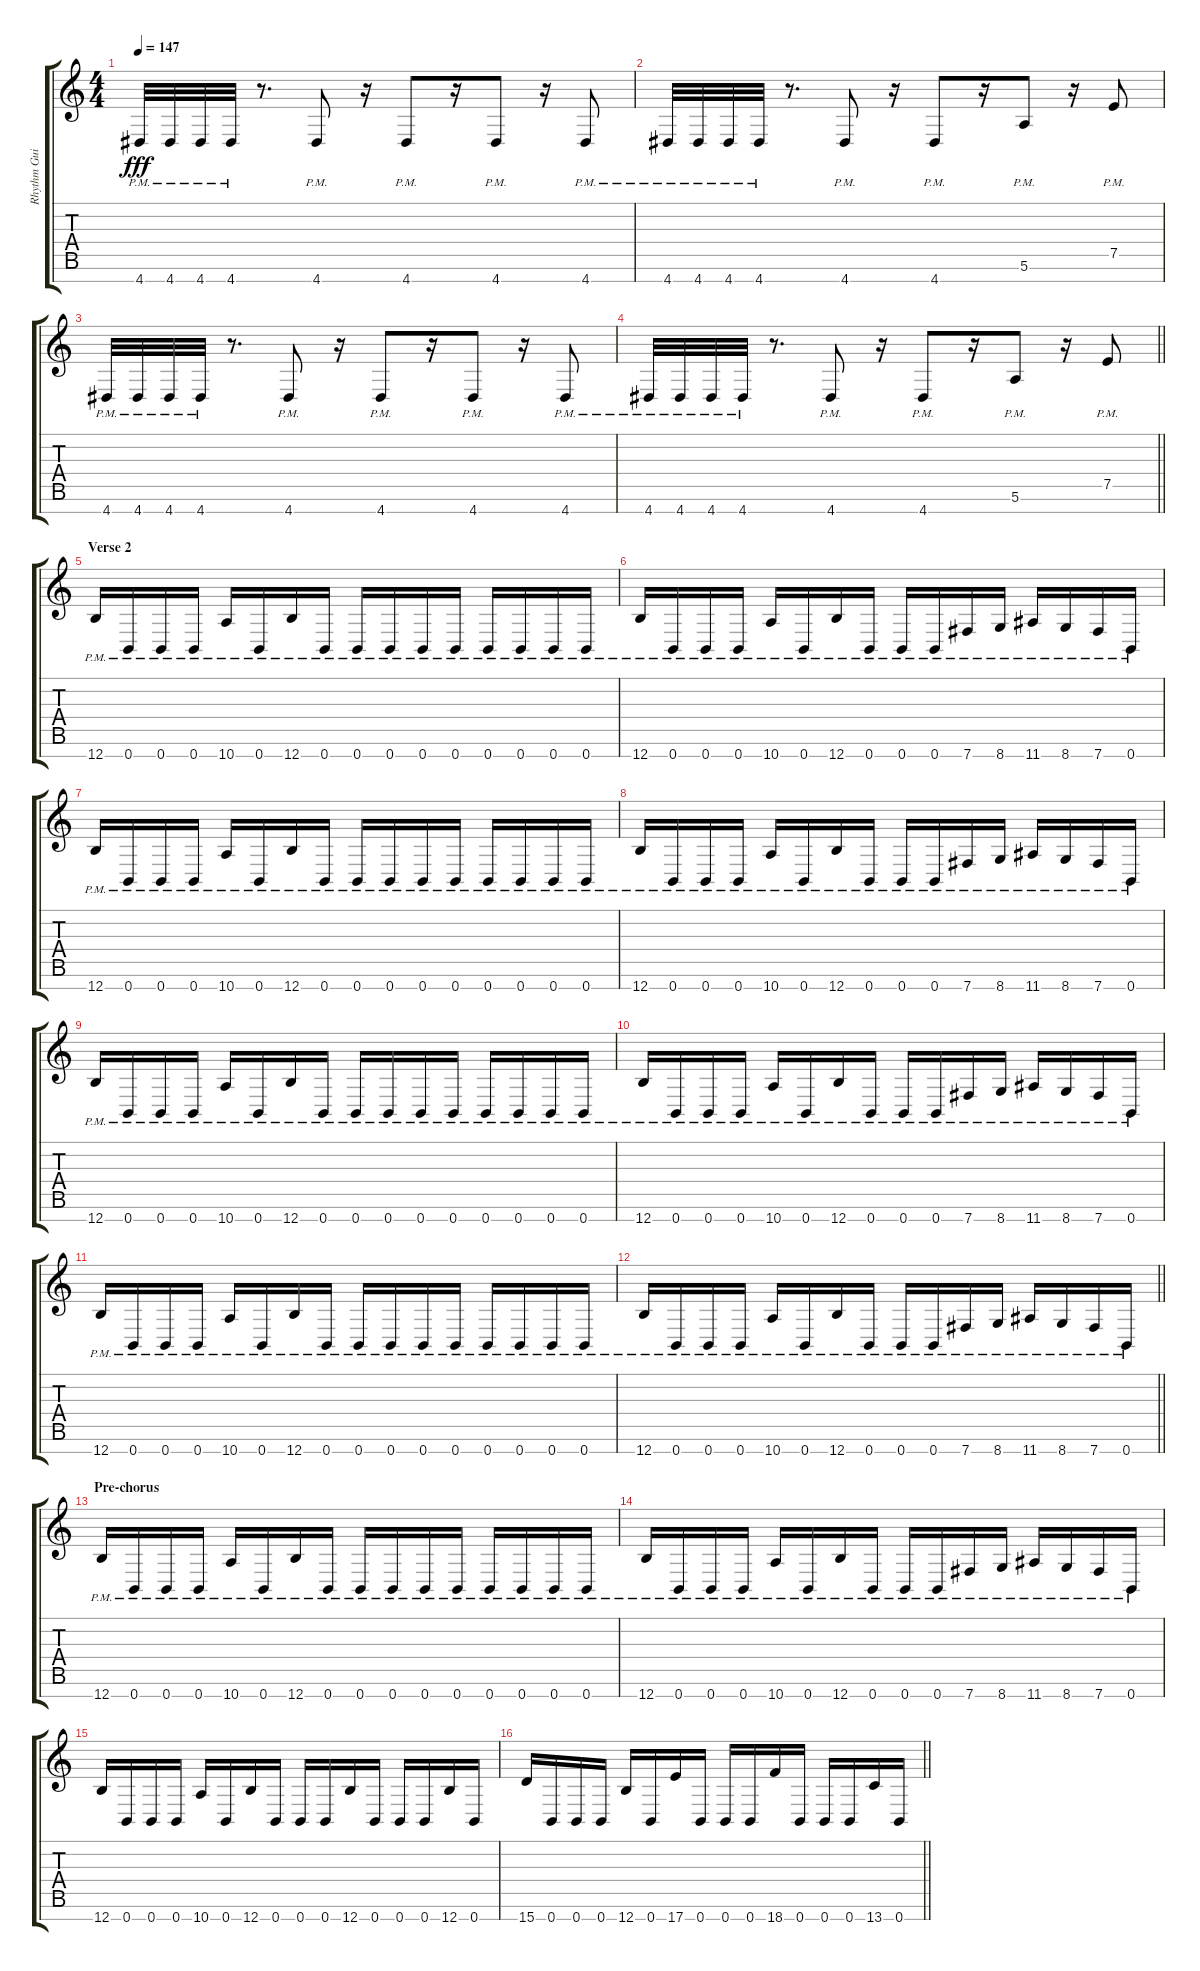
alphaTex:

\track ("Rhythm Guitar 1" "Rhythm Gui") {instrument distortionguitar}
\staff {score tabs}
\tuning (E4 B3 G3 D3 A2 E2 B1) {hide}
\ts (4 4)
\tempo 147
\clef g2
\ks c
4.7{pm}.32{dy fff} 4.7{pm}.32 4.7{pm}.32 4.7{pm}.32 r.8{d} 4.7{pm}.8 r.16 4.7{pm}.8 r.16 4.7{pm}.8 r.16 4.7{pm}.8 |
4.7{pm}.32 4.7{pm}.32 4.7{pm}.32 4.7{pm}.32 r.8{d} 4.7{pm}.8 r.16 4.7{pm}.8 r.16 5.6{pm}.8 r.16 7.5{pm}.8 |
4.7{pm}.32 4.7{pm}.32 4.7{pm}.32 4.7{pm}.32 r.8{d} 4.7{pm}.8 r.16 4.7{pm}.8 r.16 4.7{pm}.8 r.16 4.7{pm}.8 |
\barLineRight lightlight
4.7{pm}.32 4.7{pm}.32 4.7{pm}.32 4.7{pm}.32 r.8{d} 4.7{pm}.8 r.16 4.7{pm}.8 r.16 5.6{pm}.8 r.16 7.5{pm}.8 |
\section ("" "Verse 2")
12.7{pm}.16 0.7{pm}.16 0.7{pm}.16 0.7{pm}.16 10.7{pm}.16 0.7{pm}.16 12.7{pm}.16 0.7{pm}.16 0.7{pm}.16 0.7{pm}.16 0.7{pm}.16 0.7{pm}.16 0.7{pm}.16 0.7{pm}.16 0.7{pm}.16 0.7{pm}.16 |
12.7{pm}.16 0.7{pm}.16 0.7{pm}.16 0.7{pm}.16 10.7{pm}.16 0.7{pm}.16 12.7{pm}.16 0.7{pm}.16 0.7{pm}.16 0.7{pm}.16 7.7{pm}.16 8.7{pm}.16 11.7{pm}.16 8.7{pm}.16 7.7{pm}.16 0.7{pm}.16 |
12.7{pm}.16 0.7{pm}.16 0.7{pm}.16 0.7{pm}.16 10.7{pm}.16 0.7{pm}.16 12.7{pm}.16 0.7{pm}.16 0.7{pm}.16 0.7{pm}.16 0.7{pm}.16 0.7{pm}.16 0.7{pm}.16 0.7{pm}.16 0.7{pm}.16 0.7{pm}.16 |
12.7{pm}.16 0.7{pm}.16 0.7{pm}.16 0.7{pm}.16 10.7{pm}.16 0.7{pm}.16 12.7{pm}.16 0.7{pm}.16 0.7{pm}.16 0.7{pm}.16 7.7{pm}.16 8.7{pm}.16 11.7{pm}.16 8.7{pm}.16 7.7{pm}.16 0.7{pm}.16 |
12.7{pm}.16 0.7{pm}.16 0.7{pm}.16 0.7{pm}.16 10.7{pm}.16 0.7{pm}.16 12.7{pm}.16 0.7{pm}.16 0.7{pm}.16 0.7{pm}.16 0.7{pm}.16 0.7{pm}.16 0.7{pm}.16 0.7{pm}.16 0.7{pm}.16 0.7{pm}.16 |
12.7{pm}.16 0.7{pm}.16 0.7{pm}.16 0.7{pm}.16 10.7{pm}.16 0.7{pm}.16 12.7{pm}.16 0.7{pm}.16 0.7{pm}.16 0.7{pm}.16 7.7{pm}.16 8.7{pm}.16 11.7{pm}.16 8.7{pm}.16 7.7{pm}.16 0.7{pm}.16 |
12.7{pm}.16 0.7{pm}.16 0.7{pm}.16 0.7{pm}.16 10.7{pm}.16 0.7{pm}.16 12.7{pm}.16 0.7{pm}.16 0.7{pm}.16 0.7{pm}.16 0.7{pm}.16 0.7{pm}.16 0.7{pm}.16 0.7{pm}.16 0.7{pm}.16 0.7{pm}.16 |
\barLineRight lightlight
12.7{pm}.16 0.7{pm}.16 0.7{pm}.16 0.7{pm}.16 10.7{pm}.16 0.7{pm}.16 12.7{pm}.16 0.7{pm}.16 0.7{pm}.16 0.7{pm}.16 7.7{pm}.16 8.7{pm}.16 11.7{pm}.16 8.7{pm}.16 7.7{pm}.16 0.7{pm}.16 |
\section ("" "Pre-chorus")
12.7{pm}.16 0.7{pm}.16 0.7{pm}.16 0.7{pm}.16 10.7{pm}.16 0.7{pm}.16 12.7{pm}.16 0.7{pm}.16 0.7{pm}.16 0.7{pm}.16 0.7{pm}.16 0.7{pm}.16 0.7{pm}.16 0.7{pm}.16 0.7{pm}.16 0.7{pm}.16 |
12.7{pm}.16 0.7{pm}.16 0.7{pm}.16 0.7{pm}.16 10.7{pm}.16 0.7{pm}.16 12.7{pm}.16 0.7{pm}.16 0.7{pm}.16 0.7{pm}.16 7.7{pm}.16 8.7{pm}.16 11.7{pm}.16 8.7{pm}.16 7.7{pm}.16 0.7{pm}.16 |
12.7.16 0.7.16 0.7.16 0.7.16 10.7.16 0.7.16 12.7.16 0.7.16 0.7.16 0.7.16 12.7.16 0.7.16 0.7.16 0.7.16 12.7.16 0.7.16 |
\barLineRight lightlight
15.7.16 0.7.16 0.7.16 0.7.16 12.7.16 0.7.16 17.7.16 0.7.16 0.7.16 0.7.16 18.7.16 0.7.16 0.7.16 0.7.16 13.7.16 0.7.16
